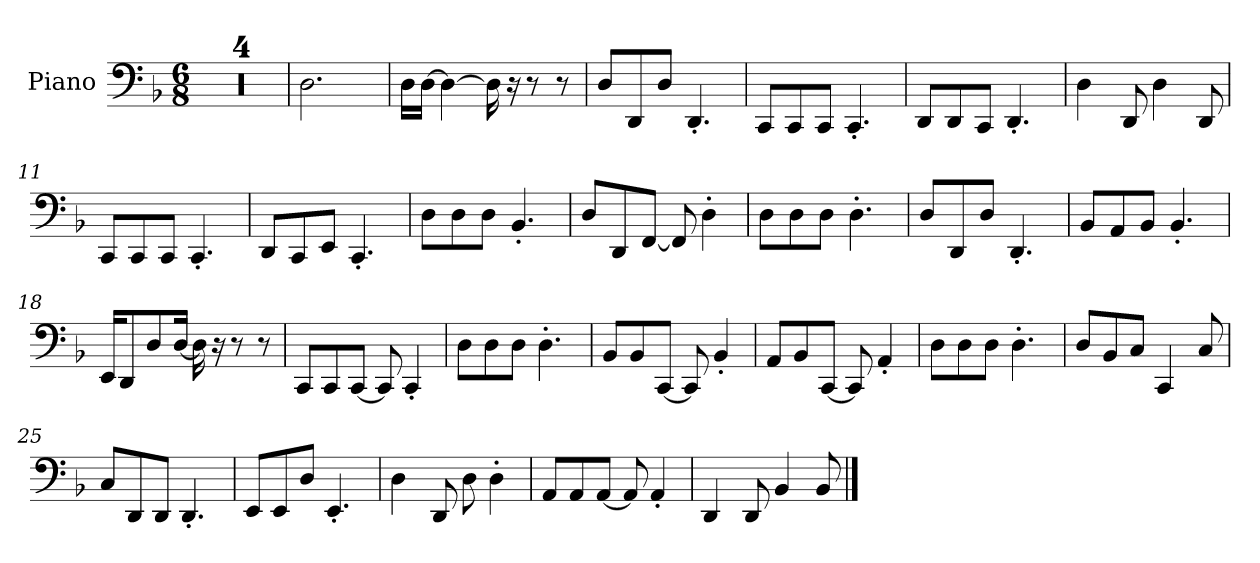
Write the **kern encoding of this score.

**kern
*part1
*staff1
*I"Piano
*I'Pno.
*clefF4
*k[b-]
!!LO:TX:omd:t=[quarter] = 120
*M6/8
*MM120
=1
2.r
=2
2.r
=3
2.r
=4
2.r
=5
2.D
=6
16DLL
[16DJJ
4D_
16D]
16r
8r
8r
=7
8DL
8DD
8DJ
4.DD'
=8
8CCL
8CC
8CCJ
4.CC'
!!LO:LB:g=z
=9
8DDL
8DD
8CCJ
4.DD'
=10
4D
8DD
4D
8DD
=11
8CCL
8CC
8CCJ
4.CC'
=12
8DDL
8CC
8EEJ
4.CC'
=13
8DL
8D
8DJ
4.BB-'
=14
8DL
8DD
[8FFJ
8FF]
4D'
=15
8DL
8D
8DJ
4.D'
=16
8DL
8DD
8DJ
4.DD'
!!LO:LB:g=z
=17
8BB-L
8AA
8BB-J
4.BB-'
=18
16EEKL
8DD
8D
[16DJk
16D]
16r
8r
8r
=19
8CCL
8CC
[8CCJ
8CC]
4CC'
=20
8DL
8D
8DJ
4.D'
=21
8BB-L
8BB-
[8CCJ
8CC]
4BB-'
=22
8AAL
8BB-
[8CCJ
8CC]
4AA'
!!LO:LB:g=z
=23
8DL
8D
8DJ
4.D'
=24
8DL
8BB-
8CJ
4CC
8C
=25
8CL
8DD
8DDJ
4.DD'
=26
8EEL
8EE
8DJ
4.EE'
=27
4D
8DD
8D
4D'
=28
8AAL
8AA
[8AAJ
8AA]
4AA'
=29
4DD
8DD
4BB-
8BB-
==
*-
